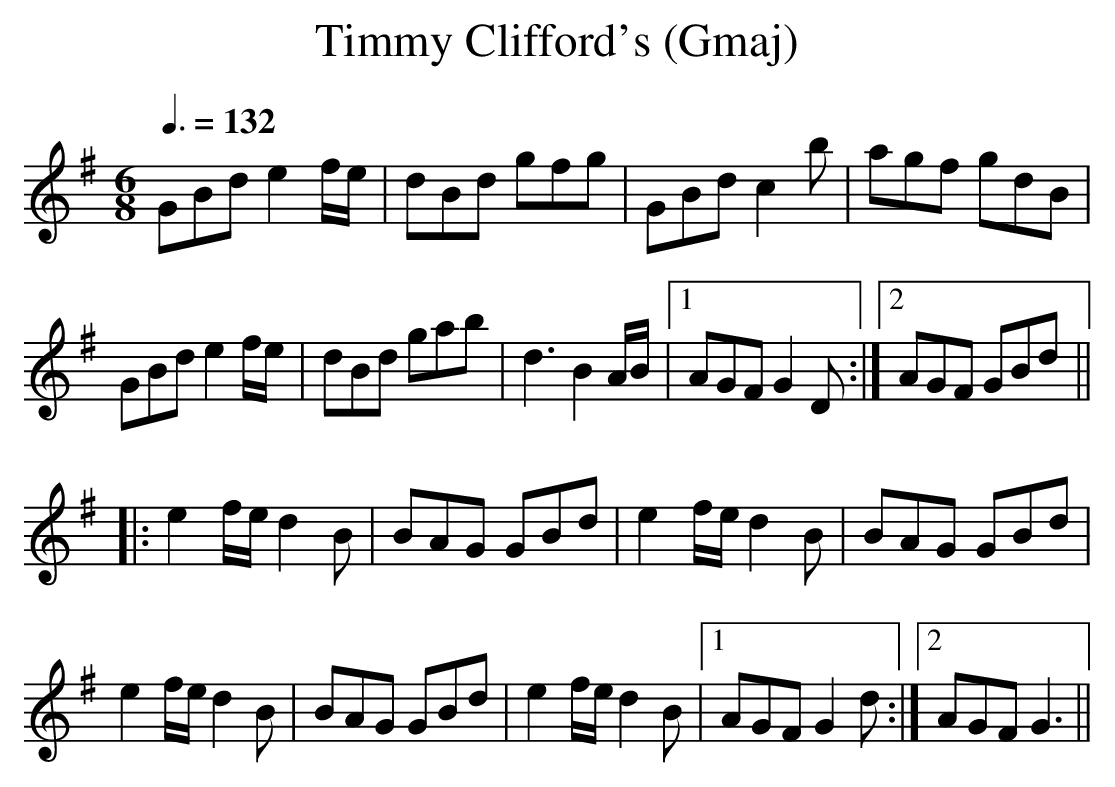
X:1
T:Timmy Clifford's (Gmaj)
Q:3/8=132
M:6/8
L:1/8
K:Gmaj
GBd e2f/e/|dBd gfg|GBd c2b|agf gdB|
GBd e2f/e/|dBd gab|d3 B2A/B/|1AGF G2D:|2AGF GBd||
|:e2f/e/ d2B|BAG GBd|e2f/e/ d2B|BAG GBd|
e2f/e/ d2B|BAG GBd|e2f/e/ d2B|1AGF G2d:|2AGF G3||
